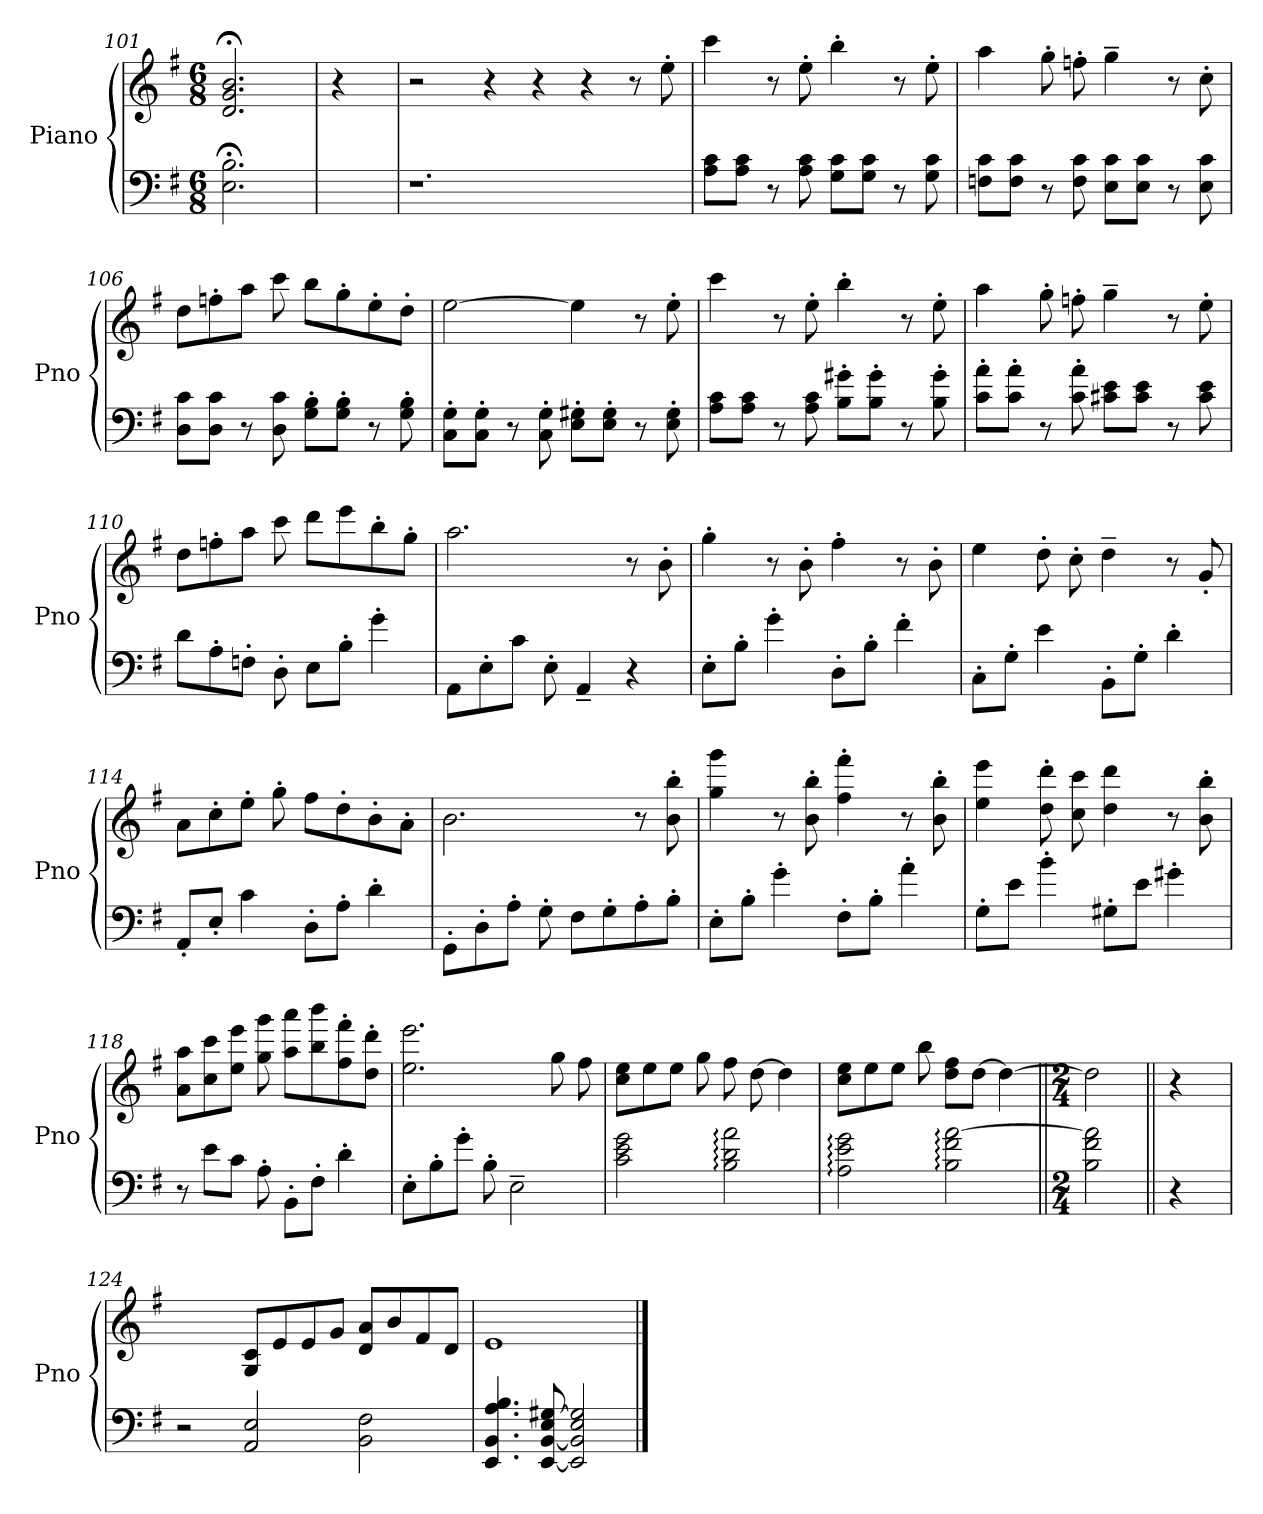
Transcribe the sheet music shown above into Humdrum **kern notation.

**kern	**kern
*part1	*part1
*staff2	*staff1
*I"Piano	*
*I'Pno	*
*clefF4	*clefG2
*k[f#]	*k[f#]
*M6/8	*M6/8
=101	=101
2.E\;< 2.B\;<	2.d/;< 2.g/;< 2.b/;<
=102	=102
4ryy	4r
!!LO:LB:g=z
=103	=103
1.r	2r
.	4r
.	4r
.	4r
.	8r
.	8ee'\
=104	=104
8A\ 8c\L	4ccc\
8A\ 8c\J	.
8r	8r
8A\ 8c\	8ee'\
8G\ 8c\L	4bb'\
8G\ 8c\J	.
8r	8r
8G\ 8c\	8ee'\
=105	=105
8Fn\ 8c\L	4aa\
8F\ 8c\J	.
8r	8gg'\
8F\ 8c\	8ffn'\
8E\ 8c\L	4gg~\
8E\ 8c\J	.
8r	8r
8E\ 8c\	8cc'\
=106	=106
8D\ 8c\L	8dd\L
8D\ 8c\J	8ffn'\
8r	8aa\J
8D\ 8c\	8ccc\
8G\' 8B\'L	8bb\L
8G\' 8B\'J	8gg'\
8r	8ee'\
8G\' 8B\'	8dd'\J
!!LO:LB:g=z
=107	=107
8C\' 8G\'L	[2ee\
8C\' 8G\'J	.
8r	.
8C\' 8G\'	.
8E\' 8G#X\'L	4ee\]
8E\' 8G#\'J	.
8r	8r
8E\' 8G#\'	8ee'\
=108	=108
8A\ 8c\L	4ccc\
8A\ 8c\J	.
8r	8r
8A\ 8c\	8ee'\
8B\' 8g#X\'L	4bb'\
8B\' 8g#\'J	.
8r	8r
8B\' 8g#\'	8ee'\
=109	=109
8c\' 8a\'L	4aa\
8c\' 8a\'J	.
8r	8gg'\
8c\' 8a\'	8ffn'\
8c#X\ 8e\L	4gg~\
8c#\ 8e\J	.
8r	8r
8c#\ 8e\	8ee'\
=110	=110
8d\L	8dd\L
8A'\	8ffn'\
8Fn'\J	8aa\J
8D'\	8ccc\
8E\L	8ddd\L
8B'\J	8eee\
4g'\	8bb'\
.	8gg'\J
!!LO:LB:g=z
=111	=111
8AA\L	2.aa\
8E'\	.
8c\J	.
8E'\	.
4AA~/	.
4r	8r
.	8b'\
=112	=112
8E'\L	4gg'\
8B'\J	.
4g'\	8r
.	8b'\
8D'\L	4ff#'\
8B'\J	.
4f#'\	8r
.	8b'\
=113	=113
8C'\L	4ee\
8G'\J	.
4e\	8dd'\
.	8cc'\
8BB'\L	4dd~\
8G'\J	.
4d'\	8r
.	8g'/
=114	=114
8AA'/L	8a\L
8E'/J	8cc'\
4c\	8ee'\J
.	8gg'\
8D'\L	8ff#\L
8A'\J	8dd'\
4d'\	8b'\
.	8a'\J
!!LO:LB:g=z
=115	=115
8GG'\L	2.b\
8D'\	.
8A'\J	.
8G'\	.
8F#\L	.
8G'\	.
8A'\	8r
8B'\J	8b\' 8bb\'
=116	=116
8E'\L	4gg\ 4ggg\
8B'\J	.
4g'\	8r
.	8b\' 8bb\'
8F#'\L	4ff#\' 4fff#\'
8B'\J	.
4a'\	8r
.	8b\' 8bb\'
=117	=117
8G'\L	4ee\ 4eee\
8e\J	.
4b'\	8dd\' 8ddd\'
.	8cc\ 8ccc\
8G#X'\L	4dd\ 4ddd\
8e\J	.
4g#X'\	8r
.	8b\' 8bb\'
=118	=118
8r	8a\ 8aa\L
8e\L	8cc\ 8ccc\
8c\J	8ee\ 8eee\J
8A'\	8gg\ 8ggg\
8BB'\L	8aa\ 8aaa\L
8F#'\J	8bb\ 8bbb\
4d'\	8ff#\' 8fff#\'
.	8dd\' 8ddd\'J
!!LO:LB:g=z
=119	=119
8E'\L	2.ee\ 2.eee\
8B'\	.
8g'\J	.
8B'\	.
2E~\	.
.	8gg\
.	8ff#\
=120	=120
2c\ 2e\ 2g\	8cc\ 8ee\L
.	8ee\
.	8ee\J
.	8gg\
2B\: 2d\: 2a\:	8ff#\
.	[8dd\
.	4dd\]
=121	=121
2A\: 2e\: 2g\:	8cc\ 8ee\L
.	8ee\
.	8ee\J
.	8bb\
2B\: 2f#\: [2a\:	8dd\ 8ff#\L
.	[8dd\J
.	4dd\_
=122||	=122||
*M2/4	*M2/4
2B\ 2f#\ 2a\]	2dd\]
=123||	=123||
4r	4r
=124	=124
2r	2ryy
2AA/ 2E/	8G/ 8c/L
.	8e/
.	8e/
.	8g/J
2BB\ 2F#\	8d/ 8a/L
.	8b/
.	8f#/
.	8d/J
!!LO:PB:g=z
=125	=125
4.EE/ 4.BB/ 4.A/ 4.B/	1e
[8EE/ [8BB/ 8E/ [8G#X/	.
2EE/] 2BB/] 2E/ 2G#/]	.
==	==
*-	*-
